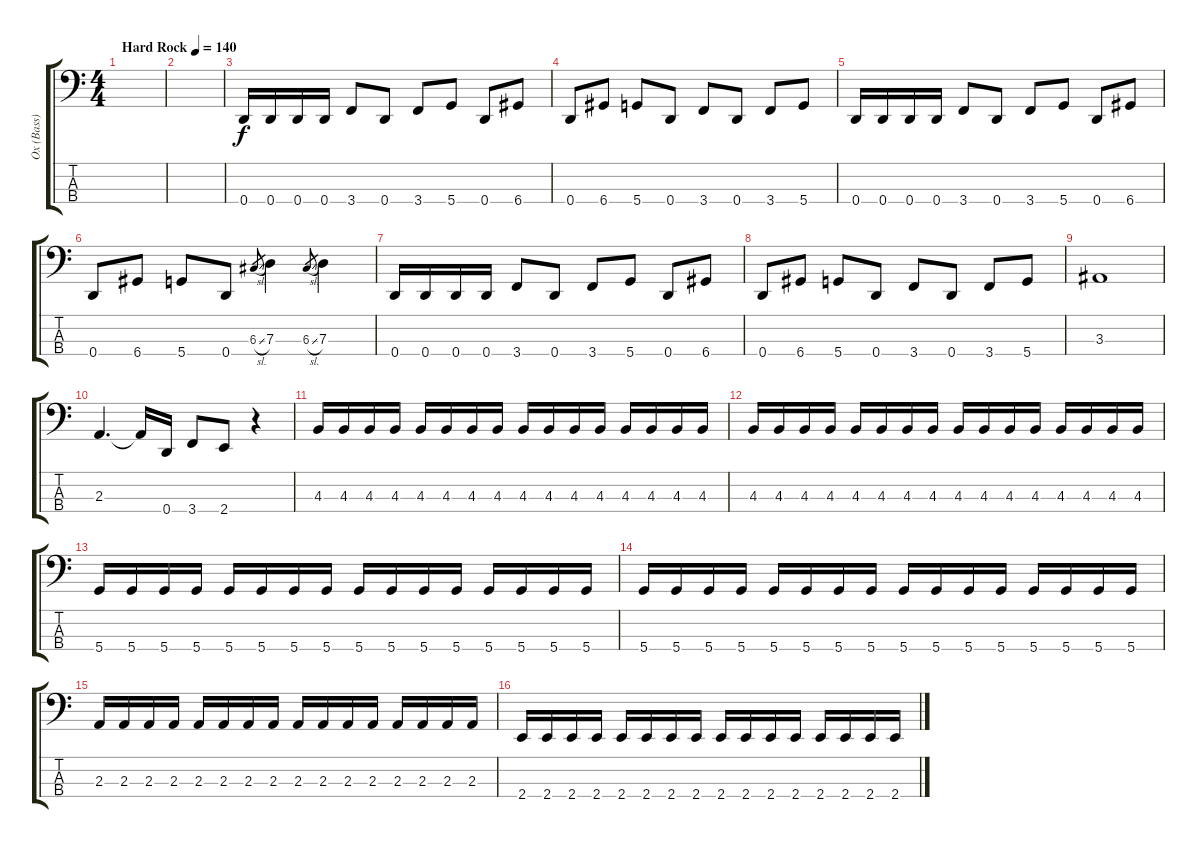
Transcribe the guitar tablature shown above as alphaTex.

\track ("Ox (Bass)" "Ox (Bass)") {instrument electricbasspick}
\staff {score tabs}
\tuning (F2 C2 G1 D1) {hide}
\ts (4 4)
\tempo (140 "Hard Rock")
\clef f4
\ks c
|
|
0.4.16 0.4.16 0.4.16 0.4.16 3.4.8 0.4.8 3.4.8 5.4.8 0.4.8 6.4.8 |
0.4.8 6.4.8 5.4.8 0.4.8 3.4.8 0.4.8 3.4.8 5.4.8 |
0.4.16 0.4.16 0.4.16 0.4.16 3.4.8 0.4.8 3.4.8 5.4.8 0.4.8 6.4.8 |
0.4.8 6.4.8 5.4.8 0.4.8 6.3{sl}.8{gr} 7.3.4 6.3{sl}.8{gr} 7.3.4 |
0.4.16 0.4.16 0.4.16 0.4.16 3.4.8 0.4.8 3.4.8 5.4.8 0.4.8 6.4.8 |
0.4.8 6.4.8 5.4.8 0.4.8 3.4.8 0.4.8 3.4.8 5.4.8 |
3.3.1 |
2.3.4{d} 2.3{t}.16 0.4.16 3.4.8 2.4.8 r.4 |
4.3.16 4.3.16 4.3.16 4.3.16 4.3.16 4.3.16 4.3.16 4.3.16 4.3.16 4.3.16 4.3.16 4.3.16 4.3.16 4.3.16 4.3.16 4.3.16 |
4.3.16 4.3.16 4.3.16 4.3.16 4.3.16 4.3.16 4.3.16 4.3.16 4.3.16 4.3.16 4.3.16 4.3.16 4.3.16 4.3.16 4.3.16 4.3.16 |
5.4.16 5.4.16 5.4.16 5.4.16 5.4.16 5.4.16 5.4.16 5.4.16 5.4.16 5.4.16 5.4.16 5.4.16 5.4.16 5.4.16 5.4.16 5.4.16 |
5.4.16 5.4.16 5.4.16 5.4.16 5.4.16 5.4.16 5.4.16 5.4.16 5.4.16 5.4.16 5.4.16 5.4.16 5.4.16 5.4.16 5.4.16 5.4.16 |
2.3.16 2.3.16 2.3.16 2.3.16 2.3.16 2.3.16 2.3.16 2.3.16 2.3.16 2.3.16 2.3.16 2.3.16 2.3.16 2.3.16 2.3.16 2.3.16 |
2.4.16 2.4.16 2.4.16 2.4.16 2.4.16 2.4.16 2.4.16 2.4.16 2.4.16 2.4.16 2.4.16 2.4.16 2.4.16 2.4.16 2.4.16 2.4.16
